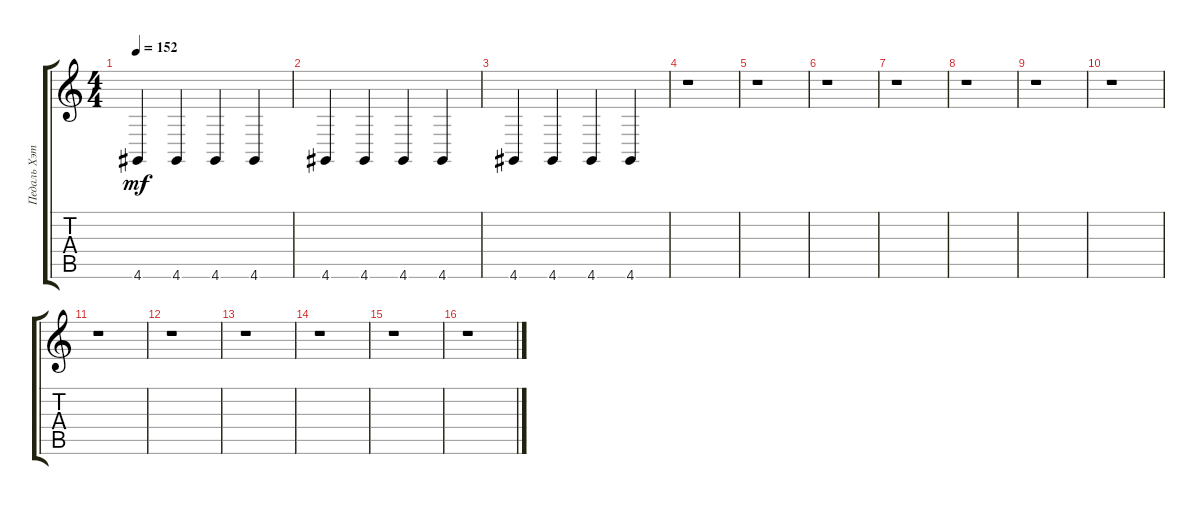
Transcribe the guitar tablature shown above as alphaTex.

\track ("Педаль Хэт" "Педаль Хэт") {instrument acousticgrandpiano}
\staff {score tabs}
\tuning (E4 B3 G3 D3 A2 E2) {hide}
\ts (4 4)
\tempo 152
\clef g2
\ks c
4.6.4{dy mf} 4.6.4 4.6.4 4.6.4 |
4.6.4 4.6.4 4.6.4 4.6.4 |
4.6.4 4.6.4 4.6.4 4.6.4 |
r.1 |
r.1 |
r.1 |
r.1 |
r.1 |
r.1 |
r.1 |
r.1 |
r.1 |
r.1 |
r.1 |
r.1 |
r.1
